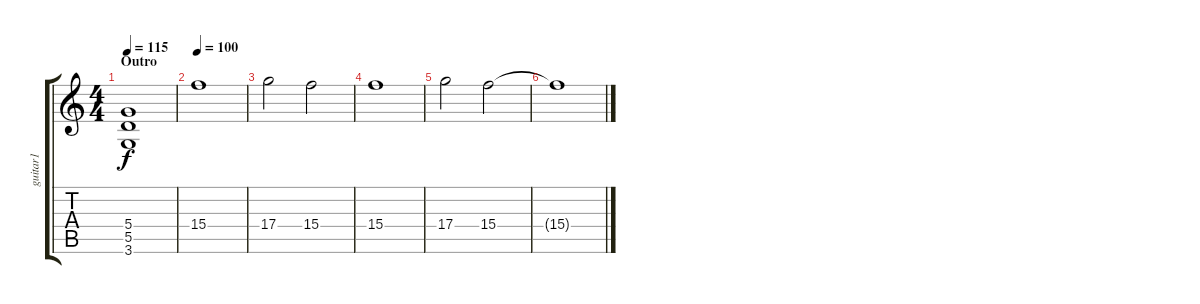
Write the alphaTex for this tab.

\track ("guitar1" "guitar1") {instrument overdrivenguitar}
\staff {score tabs}
\tuning (E4 B3 G3 D3 A2 E2) {hide}
\ts (4 4)
\section ("" "Outro")
\tempo 115
\clef g2
\ks c
(5.4 5.5 3.6).1{dy f} |
\tempo 100
15.4.1{volume 10} |
17.4.2 15.4.2 |
15.4.1 |
17.4.2 15.4.2{volume 5} |
15.4{t}.1
